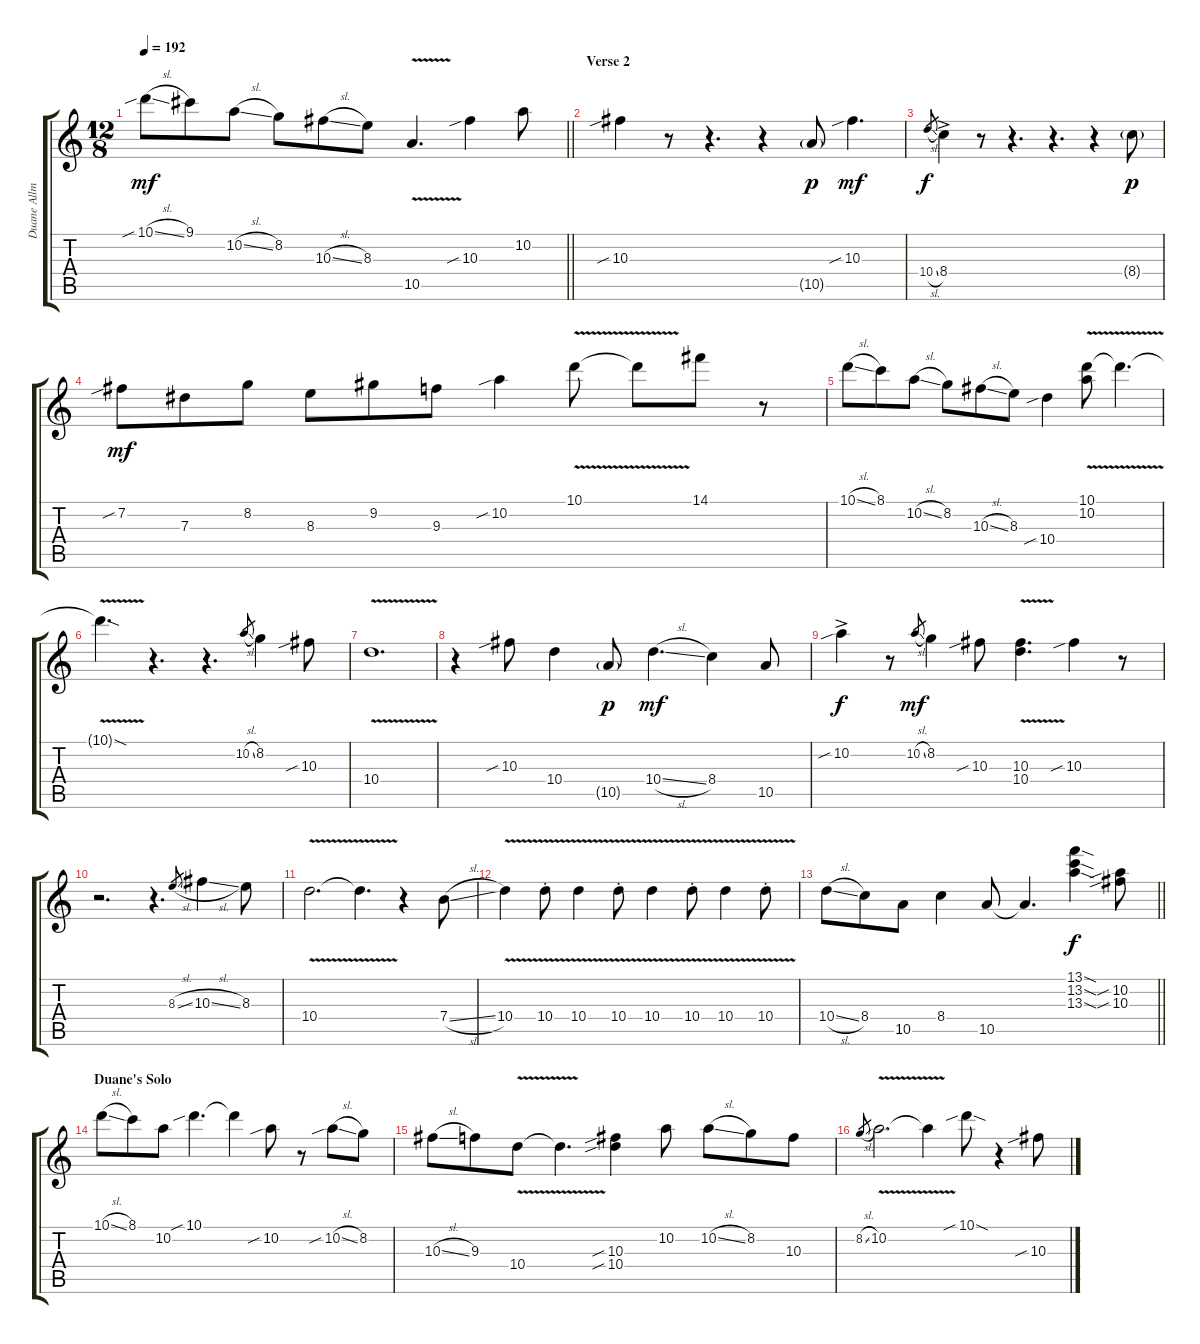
\track ("Duane Allman - Open Slide Guitar" "Duane Allm") {instrument overdrivenguitar}
\staff {score tabs}
\tuning (E4 B3 Ab3 E3 B2 E2) {hide}
\ts (12 8)
\tempo 192
\clef g2
\barLineRight lightlight
\ks c
10.1{sib sl}.8{dy mf} 9.1.8 10.2{sl}.8 8.2.8 10.3{sl}.8 8.3.8 10.5{v}.4{d} 10.3{sib}.4 10.2.8 |
\section ("" "Verse 2")
10.3{sib}.4 r.8 r.4{d} r.4 10.5{g}.8{dy p} 10.3{sib}.4{d dy mf} |
10.4{sl}.8{gr dy f} 8.4{ac}.4 r.8 r.4{d} r.4{d} r.4 8.4{g}.8{dy p} |
7.2{sib}.8{dy mf} 7.3.8 8.2.8 8.3.8 9.2.8 9.3.8 10.2{sib}.4 10.1{v}.8 10.1{v t}.8 14.1.8 r.8 |
10.1{sl}.8 8.1.8 10.2{sl}.8 8.2.8 10.3{sl}.8 8.3.8 10.4{sib}.4 (10.1{v} 10.2{v}).8 10.1{v t}.4{d} |
10.1{sod t}.4{d} r.4{d} r.4{d} 10.2{sl}.8{gr} 8.2.4 10.3{sib}.8 |
10.4{v}.1{d} |
r.4 10.3{sib}.8 10.4.4 10.5{g}.8{dy p} 10.4{sl}.4{d dy mf} 8.4.4 10.5.8 |
10.2{sib ac}.4{dy f} r.8 10.2{sl}.8{gr dy mf} 8.2.4 10.3{sib}.8 (10.3{v} 10.4{v}).4{d} 10.3{sib}.4 r.8 |
r.2{d} r.4{d} 8.3{sl}.8{gr} 10.3{sl}.4 8.3.8 |
10.4{v}.2{d} 10.4{v t}.4{d} r.4 7.4{sl}.8 |
10.4{v}.4 10.4{v st}.8 10.4{v}.4 10.4{v st}.8 10.4{v}.4 10.4{v st}.8 10.4{v}.4 10.4{v st}.8 |
\barLineRight lightlight
10.4{sl}.8 8.4.8 10.5.8 8.4.4 10.5.8 10.5{t}.4{d} (13.1{sod} 13.2{sod} 13.3{sod}).4{dy f volume 8} (10.2{sib} 10.3{sib}).8 |
\section ("" "Duane's Solo")
10.1{sl}.8 8.1.8 10.2.8 10.1{sib}.4{d} 10.1{t}.4 10.2{sib}.8 r.8 10.2{sib sl}.8 8.2.8 |
10.3{sl}.8 9.3.8 10.4{v}.8 10.4{v t}.4{d} (10.3{sib} 10.4{sib}).4 10.2.8 10.2{sl}.8 8.2.8 10.3.8 |
8.2{sl}.8{gr} 10.2{v}.2{d} 10.2{v t}.4 10.1{sib sod}.8 r.4 10.3{sib}.8
